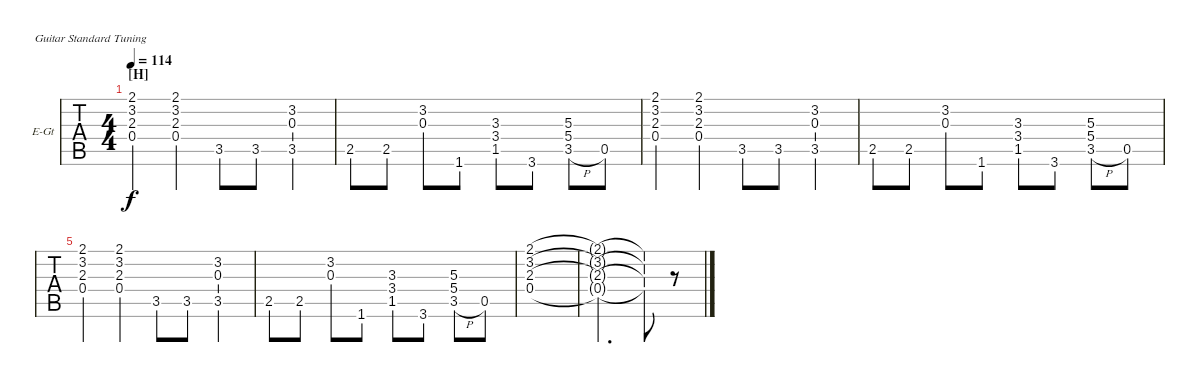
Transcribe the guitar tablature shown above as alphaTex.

\bracketExtendMode nobrackets
\firstSystemTrackNameOrientation horizontal
\otherSystemsTrackNameOrientation horizontal
\defaultBarNumberDisplay FirstOfSystem
\track ("Rhythm" "E-Gt") {instrument overdrivenguitar}
\staff {tabs}
\tuning (E4 B3 G3 D3 A2 E2)
\ts (4 4)
\section ("H" "")
\tempo 114
\clef g2
\ks c
(2.1 3.2 2.3 0.4).4{dy f} (2.1 3.2 2.3 0.4).4 3.5.8 3.5.8 (3.2 0.3 3.5).4 |
2.5.8 2.5.8 (3.2 0.3).8 1.6.8 (3.3 3.4 1.5).8 3.6.8 (5.3 5.4 3.5{h}).8 0.5.8 |
(2.1 3.2 2.3 0.4).4 (2.1 3.2 2.3 0.4).4 3.5.8 3.5.8 (3.2 0.3 3.5).4 |
2.5.8 2.5.8 (3.2 0.3).8 1.6.8 (3.3 3.4 1.5).8 3.6.8 (5.3 5.4 3.5{h}).8 0.5.8 |
(2.1 3.2 2.3 0.4).4 (2.1 3.2 2.3 0.4).4 3.5.8 3.5.8 (3.2 0.3 3.5).4 |
2.5.8 2.5.8 (3.2 0.3).8 1.6.8 (3.3 3.4 1.5).8 3.6.8 (5.3 5.4 3.5{h}).8 0.5.8 |
(2.1 3.2 2.3 0.4).1 |
(2.1{t} 3.2{t} 2.3{t} 0.4{t}).2{d} (2.1{t} 3.2{t} 2.3{t} 0.4{t}).8 r.8
